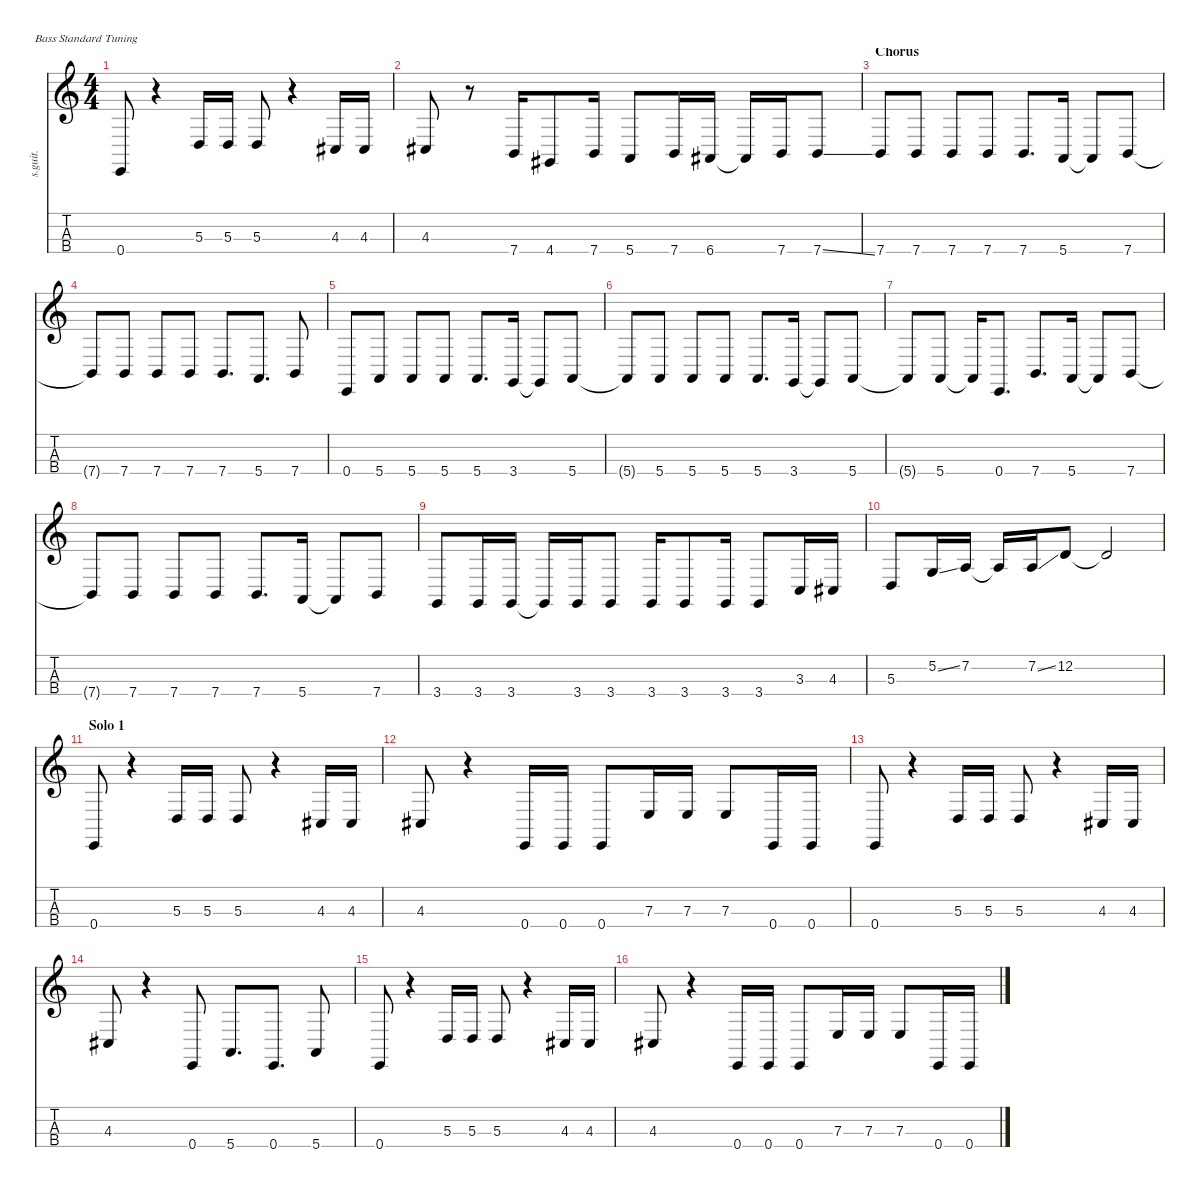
\defaultSystemsLayout 4
\hideDynamics
\bracketExtendMode nobrackets
\track ("Cliff Williams - Bass" "s.guit.") {instrument electricbasspick}
\staff {score tabs}
\tuning (G2 D2 A1 E1)
\ts (4 4)
\tempo (93 hide)
\clef g2
\ks c
0.4.8{lyrics (0 "") lyrics (1 "") lyrics (2 "") lyrics (3 "") lyrics (4 "") dy f} r.4 5.3.16{lyrics (0 "") lyrics (1 "") lyrics (2 "") lyrics (3 "") lyrics (4 "")} 5.3.16{lyrics (0 "") lyrics (1 "") lyrics (2 "") lyrics (3 "") lyrics (4 "")} 5.3.8{lyrics (0 "") lyrics (1 "") lyrics (2 "") lyrics (3 "") lyrics (4 "")} r.4 4.3{acc #}.16{lyrics (0 "") lyrics (1 "") lyrics (2 "") lyrics (3 "") lyrics (4 "")} 4.3{acc #}.16{lyrics (0 "") lyrics (1 "") lyrics (2 "") lyrics (3 "") lyrics (4 "")} |
4.3{acc #}.8{lyrics (0 "") lyrics (1 "") lyrics (2 "") lyrics (3 "") lyrics (4 "")} r.8 7.4.16{lyrics (0 "") lyrics (1 "") lyrics (2 "") lyrics (3 "") lyrics (4 "")} 4.4{acc #}.8{lyrics (0 "") lyrics (1 "") lyrics (2 "") lyrics (3 "") lyrics (4 "")} 7.4.16{lyrics (0 "") lyrics (1 "") lyrics (2 "") lyrics (3 "") lyrics (4 "")} 5.4.8{lyrics (0 "") lyrics (1 "") lyrics (2 "") lyrics (3 "") lyrics (4 "")} 7.4.16{lyrics (0 "") lyrics (1 "") lyrics (2 "") lyrics (3 "") lyrics (4 "")} 6.4{acc #}.16{lyrics (0 "") lyrics (1 "") lyrics (2 "") lyrics (3 "") lyrics (4 "")} 6.4{t acc #}.16{lyrics (0 "") lyrics (1 "") lyrics (2 "") lyrics (3 "") lyrics (4 "")} 7.4.16{lyrics (0 "") lyrics (1 "") lyrics (2 "") lyrics (3 "") lyrics (4 "")} 7.4{ss}.8{lyrics (0 "") lyrics (1 "") lyrics (2 "") lyrics (3 "") lyrics (4 "")} |
\section ("" "Chorus")
\tempo (95 hide)
7.4.8{lyrics (0 "") lyrics (1 "") lyrics (2 "") lyrics (3 "") lyrics (4 "")} 7.4.8{lyrics (0 "") lyrics (1 "") lyrics (2 "") lyrics (3 "") lyrics (4 "")} 7.4.8{lyrics (0 "") lyrics (1 "") lyrics (2 "") lyrics (3 "") lyrics (4 "")} 7.4.8{lyrics (0 "") lyrics (1 "") lyrics (2 "") lyrics (3 "") lyrics (4 "")} 7.4.8{d lyrics (0 "") lyrics (1 "") lyrics (2 "") lyrics (3 "") lyrics (4 "")} 5.4.16{lyrics (0 "") lyrics (1 "") lyrics (2 "") lyrics (3 "") lyrics (4 "")} 5.4{t}.8{lyrics (0 "") lyrics (1 "") lyrics (2 "") lyrics (3 "") lyrics (4 "")} 7.4.8{lyrics (0 "") lyrics (1 "") lyrics (2 "") lyrics (3 "") lyrics (4 "")} |
7.4{t}.8{lyrics (0 "") lyrics (1 "") lyrics (2 "") lyrics (3 "") lyrics (4 "")} 7.4.8{lyrics (0 "") lyrics (1 "") lyrics (2 "") lyrics (3 "") lyrics (4 "")} 7.4.8{lyrics (0 "") lyrics (1 "") lyrics (2 "") lyrics (3 "") lyrics (4 "")} 7.4.8{lyrics (0 "") lyrics (1 "") lyrics (2 "") lyrics (3 "") lyrics (4 "")} 7.4.8{d lyrics (0 "") lyrics (1 "") lyrics (2 "") lyrics (3 "") lyrics (4 "")} 5.4.8{d lyrics (0 "") lyrics (1 "") lyrics (2 "") lyrics (3 "") lyrics (4 "")} 7.4.8{lyrics (0 "") lyrics (1 "") lyrics (2 "") lyrics (3 "") lyrics (4 "")} |
0.4.8{lyrics (0 "") lyrics (1 "") lyrics (2 "") lyrics (3 "") lyrics (4 "")} 5.4.8{lyrics (0 "") lyrics (1 "") lyrics (2 "") lyrics (3 "") lyrics (4 "")} 5.4.8{lyrics (0 "") lyrics (1 "") lyrics (2 "") lyrics (3 "") lyrics (4 "")} 5.4.8{lyrics (0 "") lyrics (1 "") lyrics (2 "") lyrics (3 "") lyrics (4 "")} 5.4.8{d lyrics (0 "") lyrics (1 "") lyrics (2 "") lyrics (3 "") lyrics (4 "")} 3.4.16{lyrics (0 "") lyrics (1 "") lyrics (2 "") lyrics (3 "") lyrics (4 "")} 3.4{t}.8{lyrics (0 "") lyrics (1 "") lyrics (2 "") lyrics (3 "") lyrics (4 "")} 5.4.8{lyrics (0 "") lyrics (1 "") lyrics (2 "") lyrics (3 "") lyrics (4 "")} |
5.4{t}.8{lyrics (0 "") lyrics (1 "") lyrics (2 "") lyrics (3 "") lyrics (4 "")} 5.4.8{lyrics (0 "") lyrics (1 "") lyrics (2 "") lyrics (3 "") lyrics (4 "")} 5.4.8{lyrics (0 "") lyrics (1 "") lyrics (2 "") lyrics (3 "") lyrics (4 "")} 5.4.8{lyrics (0 "") lyrics (1 "") lyrics (2 "") lyrics (3 "") lyrics (4 "")} 5.4.8{d lyrics (0 "") lyrics (1 "") lyrics (2 "") lyrics (3 "") lyrics (4 "")} 3.4.16{lyrics (0 "") lyrics (1 "") lyrics (2 "") lyrics (3 "") lyrics (4 "")} 3.4{t}.8{lyrics (0 "") lyrics (1 "") lyrics (2 "") lyrics (3 "") lyrics (4 "")} 5.4.8{lyrics (0 "") lyrics (1 "") lyrics (2 "") lyrics (3 "") lyrics (4 "")} |
\tempo (97 hide)
5.4{t}.8{lyrics (0 "") lyrics (1 "") lyrics (2 "") lyrics (3 "") lyrics (4 "")} 5.4.8{lyrics (0 "") lyrics (1 "") lyrics (2 "") lyrics (3 "") lyrics (4 "")} 5.4{t}.16{lyrics (0 "") lyrics (1 "") lyrics (2 "") lyrics (3 "") lyrics (4 "")} 0.4.8{d lyrics (0 "") lyrics (1 "") lyrics (2 "") lyrics (3 "") lyrics (4 "")} 7.4.8{d lyrics (0 "") lyrics (1 "") lyrics (2 "") lyrics (3 "") lyrics (4 "")} 5.4.16{lyrics (0 "") lyrics (1 "") lyrics (2 "") lyrics (3 "") lyrics (4 "")} 5.4{t}.8{lyrics (0 "") lyrics (1 "") lyrics (2 "") lyrics (3 "") lyrics (4 "")} 7.4.8{lyrics (0 "") lyrics (1 "") lyrics (2 "") lyrics (3 "") lyrics (4 "")} |
7.4{t}.8{lyrics (0 "") lyrics (1 "") lyrics (2 "") lyrics (3 "") lyrics (4 "")} 7.4.8{lyrics (0 "") lyrics (1 "") lyrics (2 "") lyrics (3 "") lyrics (4 "")} 7.4.8{lyrics (0 "") lyrics (1 "") lyrics (2 "") lyrics (3 "") lyrics (4 "")} 7.4.8{lyrics (0 "") lyrics (1 "") lyrics (2 "") lyrics (3 "") lyrics (4 "")} 7.4.8{d lyrics (0 "") lyrics (1 "") lyrics (2 "") lyrics (3 "") lyrics (4 "")} 5.4.16{lyrics (0 "") lyrics (1 "") lyrics (2 "") lyrics (3 "") lyrics (4 "")} 5.4{t}.8{lyrics (0 "") lyrics (1 "") lyrics (2 "") lyrics (3 "") lyrics (4 "")} 7.4.8{lyrics (0 "") lyrics (1 "") lyrics (2 "") lyrics (3 "") lyrics (4 "")} |
3.4.8{lyrics (0 "") lyrics (1 "") lyrics (2 "") lyrics (3 "") lyrics (4 "")} 3.4.16{lyrics (0 "") lyrics (1 "") lyrics (2 "") lyrics (3 "") lyrics (4 "")} 3.4.16{lyrics (0 "") lyrics (1 "") lyrics (2 "") lyrics (3 "") lyrics (4 "")} 3.4{t}.16{lyrics (0 "") lyrics (1 "") lyrics (2 "") lyrics (3 "") lyrics (4 "")} 3.4.16{lyrics (0 "") lyrics (1 "") lyrics (2 "") lyrics (3 "") lyrics (4 "")} 3.4.8{lyrics (0 "") lyrics (1 "") lyrics (2 "") lyrics (3 "") lyrics (4 "")} 3.4.16{lyrics (0 "") lyrics (1 "") lyrics (2 "") lyrics (3 "") lyrics (4 "")} 3.4.8{lyrics (0 "") lyrics (1 "") lyrics (2 "") lyrics (3 "") lyrics (4 "")} 3.4.16{lyrics (0 "") lyrics (1 "") lyrics (2 "") lyrics (3 "") lyrics (4 "")} 3.4.8{lyrics (0 "") lyrics (1 "") lyrics (2 "") lyrics (3 "") lyrics (4 "")} 3.3.16{lyrics (0 "") lyrics (1 "") lyrics (2 "") lyrics (3 "") lyrics (4 "")} 4.3{acc #}.16{lyrics (0 "") lyrics (1 "") lyrics (2 "") lyrics (3 "") lyrics (4 "")} |
5.3.8{lyrics (0 "") lyrics (1 "") lyrics (2 "") lyrics (3 "") lyrics (4 "")} 5.2{ss}.16{lyrics (0 "") lyrics (1 "") lyrics (2 "") lyrics (3 "") lyrics (4 "")} 7.2.16{lyrics (0 "") lyrics (1 "") lyrics (2 "") lyrics (3 "") lyrics (4 "")} 7.2{t}.16{lyrics (0 "") lyrics (1 "") lyrics (2 "") lyrics (3 "") lyrics (4 "")} 7.2{ss}.16{lyrics (0 "") lyrics (1 "") lyrics (2 "") lyrics (3 "") lyrics (4 "")} 12.2.8{lyrics (0 "") lyrics (1 "") lyrics (2 "") lyrics (3 "") lyrics (4 "")} 12.2{t}.2{lyrics (0 "") lyrics (1 "") lyrics (2 "") lyrics (3 "") lyrics (4 "")} |
\section ("" "Solo 1")
\tempo (95 hide)
0.4.8{lyrics (0 "") lyrics (1 "") lyrics (2 "") lyrics (3 "") lyrics (4 "")} r.4 5.3.16{lyrics (0 "") lyrics (1 "") lyrics (2 "") lyrics (3 "") lyrics (4 "")} 5.3.16{lyrics (0 "") lyrics (1 "") lyrics (2 "") lyrics (3 "") lyrics (4 "")} 5.3.8{lyrics (0 "") lyrics (1 "") lyrics (2 "") lyrics (3 "") lyrics (4 "")} r.4 4.3{acc #}.16{lyrics (0 "") lyrics (1 "") lyrics (2 "") lyrics (3 "") lyrics (4 "")} 4.3{acc #}.16{lyrics (0 "") lyrics (1 "") lyrics (2 "") lyrics (3 "") lyrics (4 "")} |
4.3{acc #}.8{lyrics (0 "") lyrics (1 "") lyrics (2 "") lyrics (3 "") lyrics (4 "")} r.4 0.4.16{lyrics (0 "") lyrics (1 "") lyrics (2 "") lyrics (3 "") lyrics (4 "")} 0.4.16{lyrics (0 "") lyrics (1 "") lyrics (2 "") lyrics (3 "") lyrics (4 "")} 0.4.8{lyrics (0 "") lyrics (1 "") lyrics (2 "") lyrics (3 "") lyrics (4 "")} 7.3.16{lyrics (0 "") lyrics (1 "") lyrics (2 "") lyrics (3 "") lyrics (4 "")} 7.3.16{lyrics (0 "") lyrics (1 "") lyrics (2 "") lyrics (3 "") lyrics (4 "")} 7.3.8{lyrics (0 "") lyrics (1 "") lyrics (2 "") lyrics (3 "") lyrics (4 "")} 0.4.16{lyrics (0 "") lyrics (1 "") lyrics (2 "") lyrics (3 "") lyrics (4 "")} 0.4.16{lyrics (0 "") lyrics (1 "") lyrics (2 "") lyrics (3 "") lyrics (4 "")} |
0.4.8{lyrics (0 "") lyrics (1 "") lyrics (2 "") lyrics (3 "") lyrics (4 "")} r.4 5.3.16{lyrics (0 "") lyrics (1 "") lyrics (2 "") lyrics (3 "") lyrics (4 "")} 5.3.16{lyrics (0 "") lyrics (1 "") lyrics (2 "") lyrics (3 "") lyrics (4 "")} 5.3.8{lyrics (0 "") lyrics (1 "") lyrics (2 "") lyrics (3 "") lyrics (4 "")} r.4 4.3{acc #}.16{lyrics (0 "") lyrics (1 "") lyrics (2 "") lyrics (3 "") lyrics (4 "")} 4.3{acc #}.16{lyrics (0 "") lyrics (1 "") lyrics (2 "") lyrics (3 "") lyrics (4 "")} |
4.3{acc #}.8{lyrics (0 "") lyrics (1 "") lyrics (2 "") lyrics (3 "") lyrics (4 "")} r.4 0.4.8{lyrics (0 "") lyrics (1 "") lyrics (2 "") lyrics (3 "") lyrics (4 "")} 5.4.8{d lyrics (0 "") lyrics (1 "") lyrics (2 "") lyrics (3 "") lyrics (4 "")} 0.4.8{d lyrics (0 "") lyrics (1 "") lyrics (2 "") lyrics (3 "") lyrics (4 "")} 5.4.8{lyrics (0 "") lyrics (1 "") lyrics (2 "") lyrics (3 "") lyrics (4 "")} |
0.4.8{lyrics (0 "") lyrics (1 "") lyrics (2 "") lyrics (3 "") lyrics (4 "")} r.4 5.3.16{lyrics (0 "") lyrics (1 "") lyrics (2 "") lyrics (3 "") lyrics (4 "")} 5.3.16{lyrics (0 "") lyrics (1 "") lyrics (2 "") lyrics (3 "") lyrics (4 "")} 5.3.8{lyrics (0 "") lyrics (1 "") lyrics (2 "") lyrics (3 "") lyrics (4 "")} r.4 4.3{acc #}.16{lyrics (0 "") lyrics (1 "") lyrics (2 "") lyrics (3 "") lyrics (4 "")} 4.3{acc #}.16{lyrics (0 "") lyrics (1 "") lyrics (2 "") lyrics (3 "") lyrics (4 "")} |
4.3{acc #}.8{lyrics (0 "") lyrics (1 "") lyrics (2 "") lyrics (3 "") lyrics (4 "")} r.4 0.4.16{lyrics (0 "") lyrics (1 "") lyrics (2 "") lyrics (3 "") lyrics (4 "")} 0.4.16{lyrics (0 "") lyrics (1 "") lyrics (2 "") lyrics (3 "") lyrics (4 "")} 0.4.8{lyrics (0 "") lyrics (1 "") lyrics (2 "") lyrics (3 "") lyrics (4 "")} 7.3.16{lyrics (0 "") lyrics (1 "") lyrics (2 "") lyrics (3 "") lyrics (4 "")} 7.3.16{lyrics (0 "") lyrics (1 "") lyrics (2 "") lyrics (3 "") lyrics (4 "")} 7.3.8{lyrics (0 "") lyrics (1 "") lyrics (2 "") lyrics (3 "") lyrics (4 "")} 0.4.16{lyrics (0 "") lyrics (1 "") lyrics (2 "") lyrics (3 "") lyrics (4 "")} 0.4.16{lyrics (0 "") lyrics (1 "") lyrics (2 "") lyrics (3 "") lyrics (4 "")}
